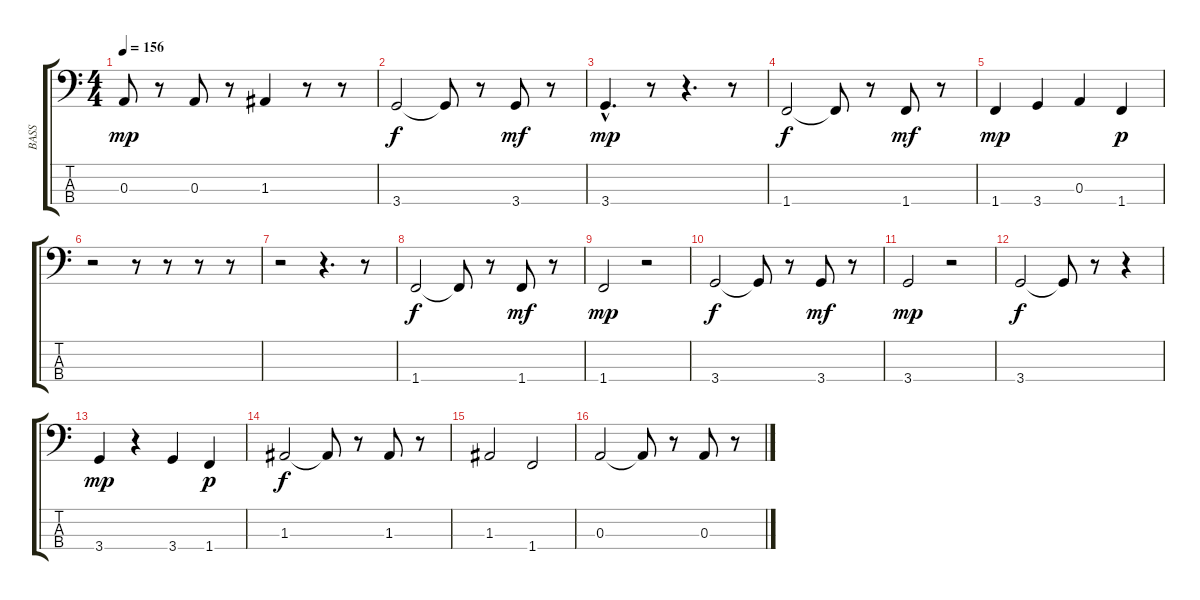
\track ("BASS" "BASS") {instrument electricbassfinger}
\staff {score tabs}
\tuning (G2 D2 A1 E1) {hide}
\ts (4 4)
\tempo 156
\clef f4
\ks c
0.3.8{dy mp} r.8 0.3.8 r.8 1.3.4 r.8 r.8 |
3.4.2{dy f} 3.4{t}.8 r.8 3.4.8{dy mf} r.8 |
3.4{hac}.4{d dy mp} r.8 r.4{d} r.8 |
1.4.2{dy f} 1.4{t}.8 r.8 1.4.8{dy mf} r.8 |
1.4.4{dy mp} 3.4.4 0.3.4 1.4.4{dy p} |
r.2 r.8 r.8 r.8 r.8 |
r.2 r.4{d} r.8 |
1.4.2{dy f} 1.4{t}.8 r.8 1.4.8{dy mf} r.8 |
1.4.2{dy mp} r.2 |
3.4.2{dy f} 3.4{t}.8 r.8 3.4.8{dy mf} r.8 |
3.4.2{dy mp} r.2 |
3.4.2{dy f} 3.4{t}.8 r.8 r.4 |
3.4.4{dy mp} r.4 3.4.4 1.4.4{dy p} |
1.3.2{dy f} 1.3{t}.8 r.8 1.3.8 r.8 |
1.3.2 1.4.2 |
0.3.2 0.3{t}.8 r.8 0.3.8 r.8
